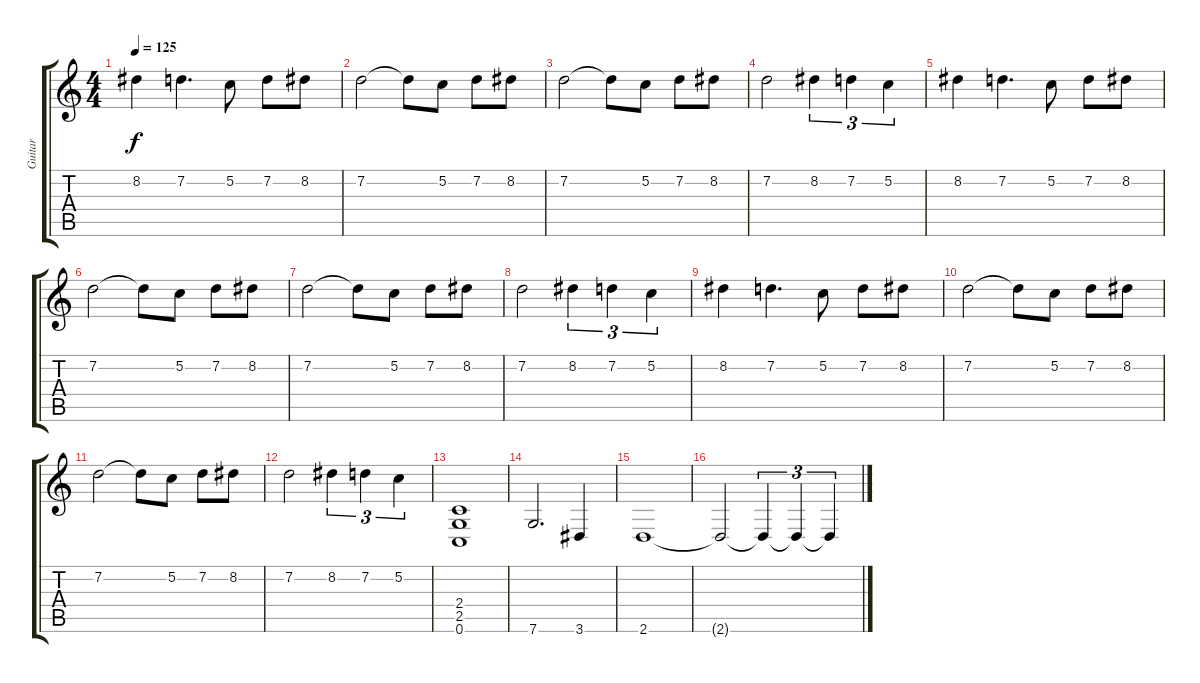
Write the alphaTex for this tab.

\track ("Guitar" "Guitar") {instrument distortionguitar}
\staff {score tabs}
\tuning (C4 G3 Eb3 Bb2 F2 C2) {hide}
\ts (4 4)
\tempo 125
\clef g2
\ks c
8.2.4{dy f} 7.2.4{d} 5.2.8 7.2.8 8.2.8 |
7.2.2 7.2{t}.8 5.2.8 7.2.8 8.2.8 |
7.2.2 7.2{t}.8 5.2.8 7.2.8 8.2.8 |
7.2.2 8.2.4{tu (3 2)} 7.2.4{tu (3 2)} 5.2.4{tu (3 2)} |
8.2.4 7.2.4{d} 5.2.8 7.2.8 8.2.8 |
7.2.2 7.2{t}.8 5.2.8 7.2.8 8.2.8 |
7.2.2 7.2{t}.8 5.2.8 7.2.8 8.2.8 |
7.2.2 8.2.4{tu (3 2)} 7.2.4{tu (3 2)} 5.2.4{tu (3 2)} |
8.2.4 7.2.4{d} 5.2.8 7.2.8 8.2.8 |
7.2.2 7.2{t}.8 5.2.8 7.2.8 8.2.8 |
7.2.2 7.2{t}.8 5.2.8 7.2.8 8.2.8 |
7.2.2 8.2.4{tu (3 2)} 7.2.4{tu (3 2)} 5.2.4{tu (3 2)} |
(2.4 2.5 0.6).1 |
7.6.2{d} 3.6.4 |
2.6.1 |
2.6{t}.2 2.6{t}.4{tu (3 2)} 2.6{t}.4{tu (3 2)} 2.6{t}.4{tu (3 2)}
